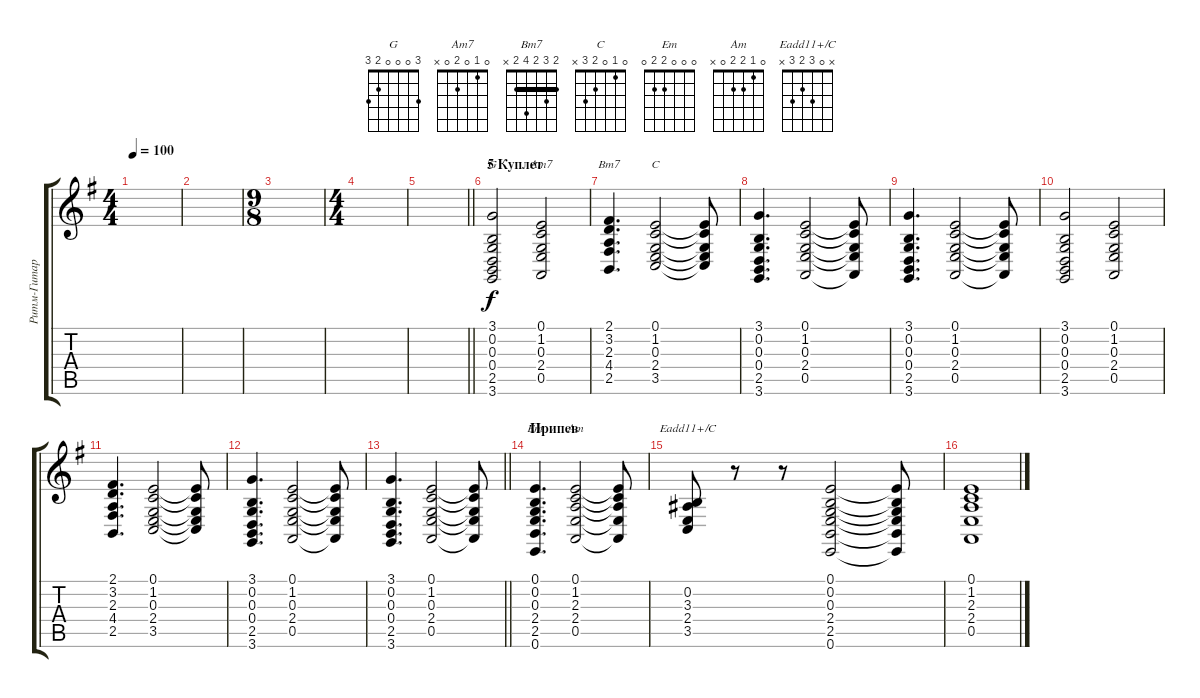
\track ("Ритм-Гитара (Бой)" "Ритм-Гитар") {instrument orchestralharp}
\staff {score tabs}
\tuning (E4 B3 G3 D3 A2 E2) {hide}
\chord ("G" 3 0 0 0 2 3)
\chord ("Am7" 0 1 0 2 0 x)
\chord ("Bm7" 2 3 2 4 2 x) {barre 2}
\chord ("C" 0 1 0 2 3 x)
\chord ("Em" 0 0 0 2 2 0)
\chord ("Am" 0 1 2 2 0 x)
\chord ("Eadd11+/C" x 0 3 2 3 x)
\ts (4 4)
\tempo 100
\clef g2
\ks eminor
|
|
\ts (9 8)
|
\ts (4 4)
|
\barLineRight lightlight
|
\section ("" "5 Куплет")
(3.1 0.2 0.3 0.4 2.5 3.6).2{ch "G"} (0.1 1.2 0.3 2.4 0.5).2{ch "Am7"} |
(2.1 3.2 2.3 4.4 2.5).4{d ch "Bm7"} (0.1 1.2 0.3 2.4 3.5).2{ch "C"} (0.1{t} 1.2{t} 0.3{t} 2.4{t} 3.5{t}).8 |
(3.1 0.2 0.3 0.4 2.5 3.6).4{d} (0.1 1.2 0.3 2.4 0.5).2 (0.1{t} 1.2{t} 0.3{t} 2.4{t} 0.5{t}).8 |
(3.1 0.2 0.3 0.4 2.5 3.6).4{d} (0.1 1.2 0.3 2.4 0.5).2 (0.1{t} 1.2{t} 0.3{t} 2.4{t} 0.5{t}).8 |
(3.1 0.2 0.3 0.4 2.5 3.6).2 (0.1 1.2 0.3 2.4 0.5).2 |
(2.1 3.2 2.3 4.4 2.5).4{d} (0.1 1.2 0.3 2.4 3.5).2 (0.1{t} 1.2{t} 0.3{t} 2.4{t} 3.5{t}).8 |
(3.1 0.2 0.3 0.4 2.5 3.6).4{d} (0.1 1.2 0.3 2.4 0.5).2 (0.1{t} 1.2{t} 0.3{t} 2.4{t} 0.5{t}).8 |
\barLineRight lightlight
(3.1 0.2 0.3 0.4 2.5 3.6).4{d} (0.1 1.2 0.3 2.4 0.5).2 (0.1{t} 1.2{t} 0.3{t} 2.4{t} 0.5{t}).8 |
\section ("" "Припев")
(0.1 0.2 0.3 2.4 2.5 0.6).4{d ch "Em"} (0.1 1.2 2.3 2.4 0.5).2{ch "Am"} (0.1{t} 1.2{t} 2.3{t} 2.4{t} 0.5{t}).8 |
(0.2 3.3 2.4 3.5).8{ch "Eadd11+/C"} r.8 r.8 (0.1 0.2 0.3 2.4 2.5 0.6).2 (0.1{t} 0.2{t} 0.3{t} 2.4{t} 2.5{t} 0.6{t}).8 |
(0.1 1.2 2.3 2.4 0.5).1
